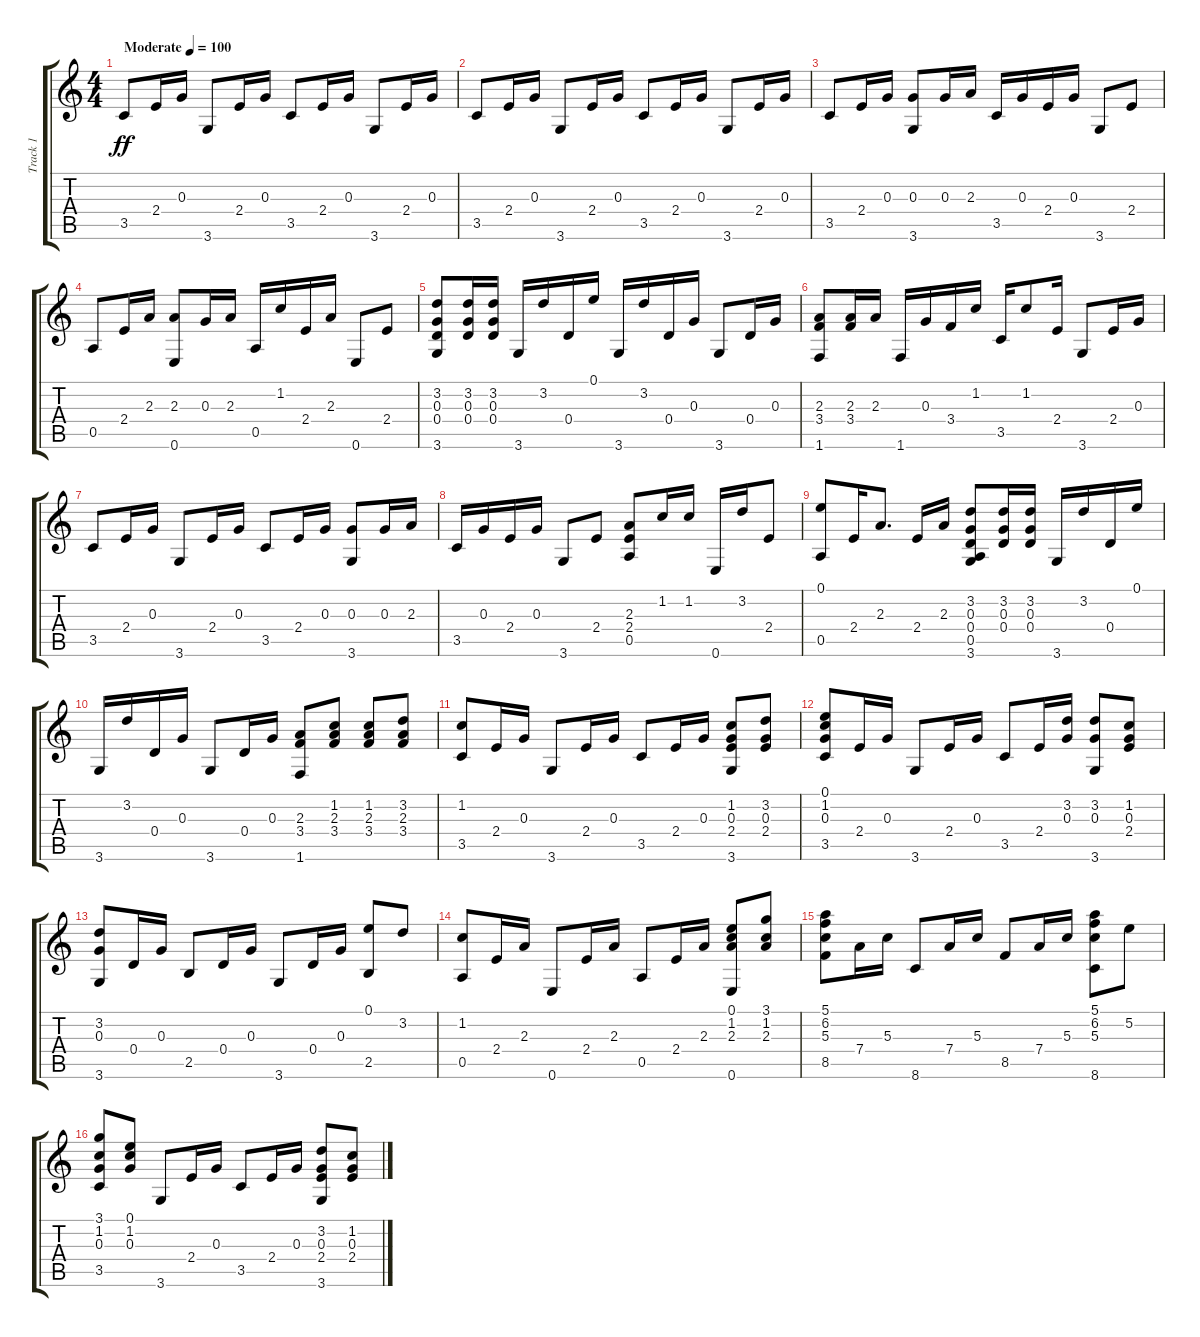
\track ("Track 1" "Track 1") {instrument acousticguitarsteel}
\staff {score tabs}
\tuning (E4 B3 G3 D3 A2 E2) {hide}
\ts (4 4)
\tempo (100 "Moderate")
\clef g2
\ks c
3.5.8{dy ff instrument acousticguitarsteel} 2.4.16 0.3.16 3.6.8 2.4.16 0.3.16 3.5.8 2.4.16 0.3.16 3.6.8 2.4.16 0.3.16 |
3.5.8 2.4.16 0.3.16 3.6.8 2.4.16 0.3.16 3.5.8 2.4.16 0.3.16 3.6.8 2.4.16 0.3.16 |
3.5.8 2.4.16 0.3.16 (0.3 3.6).8 0.3.16 2.3.16 3.5.16 0.3.16 2.4.16 0.3.16 3.6.8 2.4.8 |
0.5.8 2.4.16 2.3.16 (2.3 0.6).8 0.3.16 2.3.16 0.5.16 1.2.16 2.4.16 2.3.16 0.6.8 2.4.8 |
(3.2 0.3 0.4 3.6).8 (3.2 0.3 0.4).16 (3.2 0.3 0.4).16 3.6.16 3.2.16 0.4.16 0.1.16 3.6.16 3.2.16 0.4.16 0.3.16 3.6.8 0.4.16 0.3.16 |
(2.3 3.4 1.6).8 (2.3 3.4).16 2.3.16 1.6.16 0.3.16 3.4.16 1.2.16 3.5.16 1.2.8 2.4.16 3.6.8 2.4.16 0.3.16 |
3.5.8 2.4.16 0.3.16 3.6.8 2.4.16 0.3.16 3.5.8 2.4.16 0.3.16 (0.3 3.6).8 0.3.16 2.3.16 |
3.5.16 0.3.16 2.4.16 0.3.16 3.6.8 2.4.8 (2.3 2.4 0.5).8 1.2.16 1.2.16 0.6.16 3.2.16 2.4.8 |
(0.1 0.5).8 2.4.16 2.3.8{d} 2.4.16 2.3.16 (3.2 0.3 0.4 0.5 3.6).8 (3.2 0.3 0.4).16 (3.2 0.3 0.4).16 3.6.16 3.2.16 0.4.16 0.1.16 |
3.6.16 3.2.16 0.4.16 0.3.16 3.6.8 0.4.16 0.3.16 (2.3 3.4 1.6).8 (1.2 2.3 3.4).8 (1.2 2.3 3.4).8 (3.2 2.3 3.4).8 |
(1.2 3.5).8 2.4.16 0.3.16 3.6.8 2.4.16 0.3.16 3.5.8 2.4.16 0.3.16 (1.2 0.3 2.4 3.6).8 (3.2 0.3 2.4).8 |
(0.1 1.2 0.3 3.5).8 2.4.16 0.3.16 3.6.8 2.4.16 0.3.16 3.5.8 2.4.16 (3.2 0.3).16 (3.2 0.3 3.6).8 (1.2 0.3 2.4).8 |
(3.2 0.3 3.6).8 0.4.16 0.3.16 2.5.8 0.4.16 0.3.16 3.6.8 0.4.16 0.3.16 (0.1 2.5).8 3.2.8 |
(1.2 0.5).8 2.4.16 2.3.16 0.6.8 2.4.16 2.3.16 0.5.8 2.4.16 2.3.16 (0.1 1.2 2.3 0.6).8 (3.1 1.2 2.3).8 |
(5.1 6.2 5.3 8.5).8 7.4.16 5.3.16 8.6.8 7.4.16 5.3.16 8.5.8 7.4.16 5.3.16 (5.1 6.2 5.3 8.6).8 5.2.8 |
(3.1 1.2 0.3 3.5).8 (0.1 1.2 0.3).8 3.6.8 2.4.16 0.3.16 3.5.8 2.4.16 0.3.16 (3.2 0.3 2.4 3.6).8 (1.2 0.3 2.4).8
